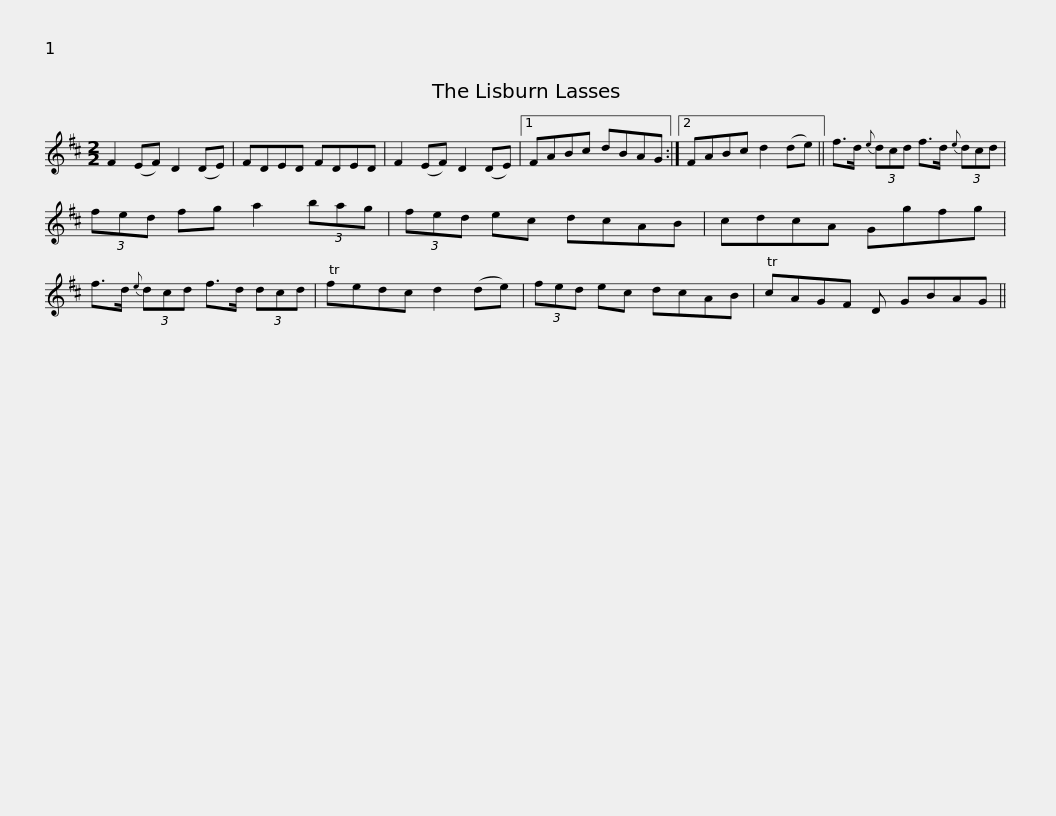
X:1
L:1/8
M:2/2
I:linebreak $
K:D
V:1 treble
V:1
 F2 (EF) D2 (DE) | FDED FDED | F2 (EF) D2 (DE) |1 FABc dBAG :|2 FABc d2 (de) ||$ %5
 f>d{e} (3dcd f>d{e} (3dcd | (3fed fg a2 (3bag | (3fed ec dcAB | cdcA Ggfg |$ f>d{e} (3dcd f>d (3dcd | %10
 Tfedc d2 (de) | (3fed ec dcAB | TcAGF D GBAG || %13
